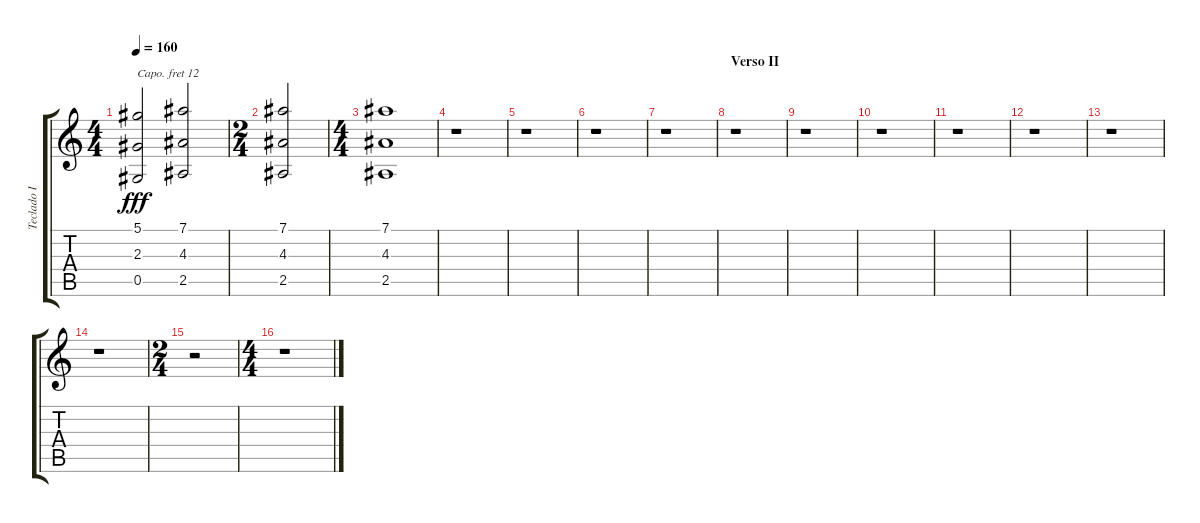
\track ("Teclado I" "Teclado I") {instrument stringensemble1}
\staff {score tabs}
\capo 12
\tuning (Eb4 Bb3 Gb3 Db3 Ab2 Eb2) {hide}
\ts (4 4)
\tempo 160
\clef g2
\ks c
(5.1 2.3 0.5).2{dy fff} (7.1 4.3 2.5).2 |
\ts (2 4)
(7.1 4.3 2.5).2 |
\ts (4 4)
(7.1 4.3 2.5).1 |
r.1 |
r.1 |
r.1 |
r.1 |
\section ("" "Verso II")
r.1 |
r.1 |
r.1 |
r.1 |
r.1 |
r.1 |
r.1 |
\ts (2 4)
r.2 |
\ts (4 4)
r.1
